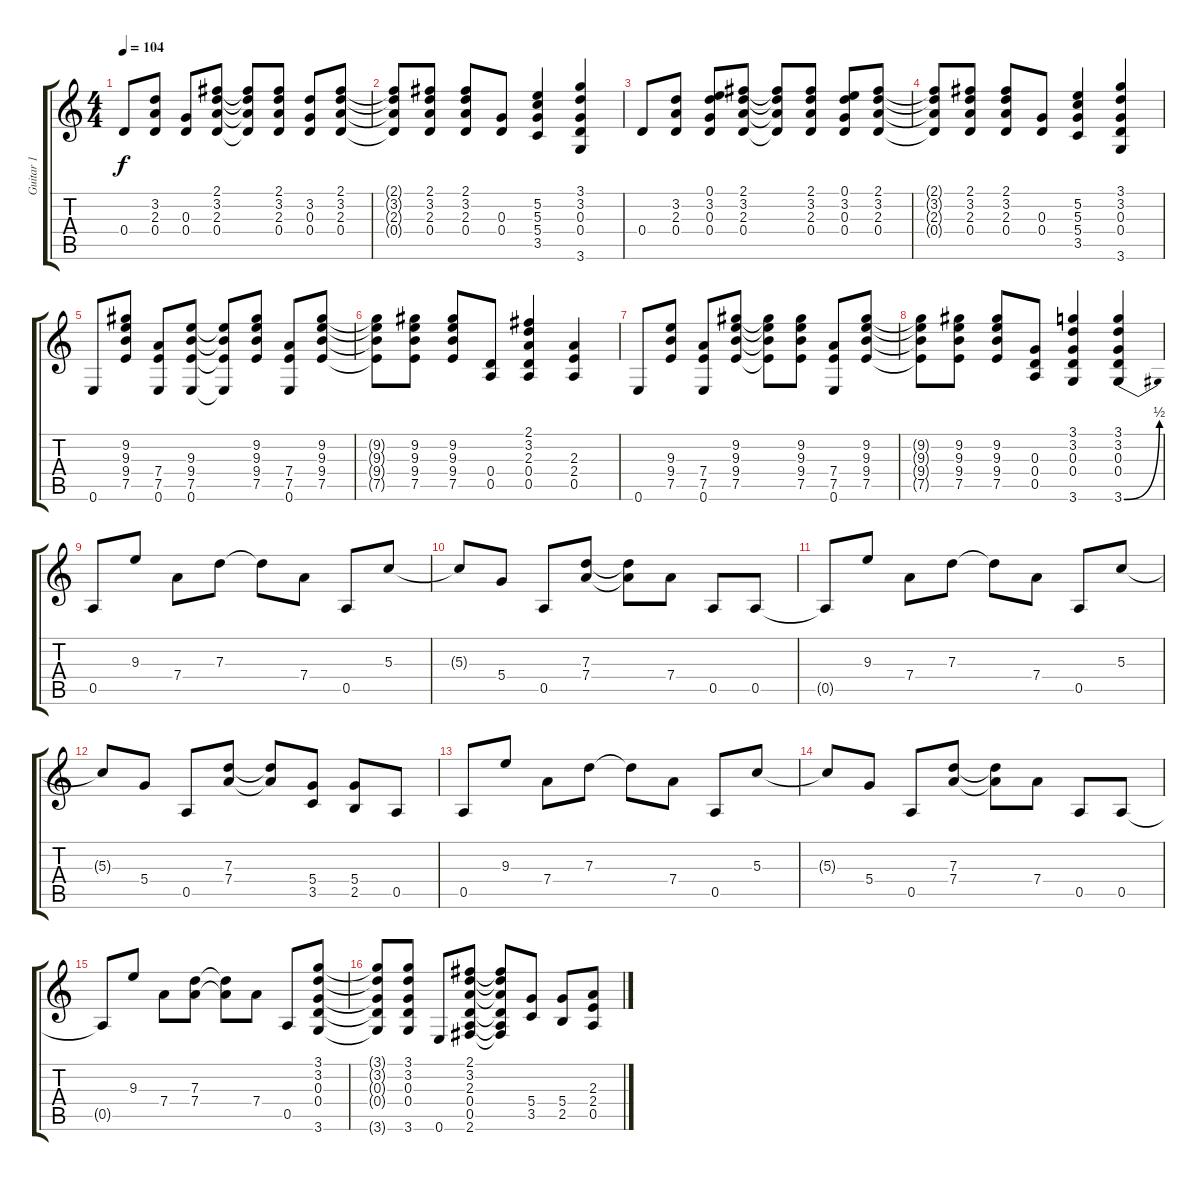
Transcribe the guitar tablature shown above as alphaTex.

\track ("Guitar 1" "Guitar 1") {instrument distortionguitar}
\staff {score tabs}
\tuning (E4 B3 G3 D3 A2 E2) {hide}
\ts (4 4)
\tempo 104
\clef g2
\ks c
0.4.8{dy f} (3.2 2.3 0.4).8 (0.3 0.4).8 (2.1 3.2 2.3 0.4).8 (2.1{t} 3.2{t} 2.3{t} 0.4{t}).8 (2.1 3.2 2.3 0.4).8 (3.2 0.3 0.4).8 (2.1 3.2 2.3 0.4).8 |
(2.1{t} 3.2{t} 2.3{t} 0.4{t}).8 (2.1 3.2 2.3 0.4).8 (2.1 3.2 2.3 0.4).8 (0.3 0.4).8 (5.2 5.3 5.4 3.5).4 (3.1 3.2 0.3 0.4 3.6).4 |
0.4.8 (3.2 2.3 0.4).8 (0.1 3.2 0.3 0.4).8 (2.1 3.2 2.3 0.4).8 (2.1{t} 3.2{t} 2.3{t} 0.4{t}).8 (2.1 3.2 2.3 0.4).8 (0.1 3.2 0.3 0.4).8 (2.1 3.2 2.3 0.4).8 |
(2.1{t} 3.2{t} 2.3{t} 0.4{t}).8 (2.1 3.2 2.3 0.4).8 (2.1 3.2 2.3 0.4).8 (0.3 0.4).8 (5.2 5.3 5.4 3.5).4 (3.1 3.2 0.3 0.4 3.6).4 |
0.6.8 (9.2 9.3 9.4 7.5).8 (7.4 7.5 0.6).8 (9.3 9.4 7.5 0.6).8 (9.3{t} 9.4{t} 7.5{t} 0.6{t}).8 (9.2 9.3 9.4 7.5).8 (7.4 7.5 0.6).8 (9.2 9.3 9.4 7.5).8 |
(9.2{t} 9.3{t} 9.4{t} 7.5{t}).8 (9.2 9.3 9.4 7.5).8 (9.2 9.3 9.4 7.5).8 (0.4 0.5).8 (2.1 3.2 2.3 0.4 0.5).4 (2.3 2.4 0.5).4 |
0.6.8 (9.3 9.4 7.5).8 (7.4 7.5 0.6).8 (9.2 9.3 9.4 7.5).8 (9.2{t} 9.3{t} 9.4{t} 7.5{t}).8 (9.2 9.3 9.4 7.5).8 (7.4 7.5 0.6).8 (9.2 9.3 9.4 7.5).8 |
(9.2{t} 9.3{t} 9.4{t} 7.5{t}).8 (9.2 9.3 9.4 7.5).8 (9.2 9.3 9.4 7.5).8 (0.3 0.4 0.5).8 (3.1 3.2 0.3 0.4 3.6).4 (3.1 3.2 0.3 0.4 3.6{be (bend 0 0 60 2)}).4 |
0.5.8 9.3.8 7.4.8 7.3.8 7.3{t}.8 7.4.8 0.5.8 5.3.8 |
5.3{t}.8 5.4.8 0.5.8 (7.3 7.4).8 (7.3{t} 7.4{t}).8 7.4.8 0.5.8 0.5.8 |
0.5{t}.8 9.3.8 7.4.8 7.3.8 7.3{t}.8 7.4.8 0.5.8 5.3.8 |
5.3{t}.8 5.4.8 0.5.8 (7.3 7.4).8 (7.3{t} 7.4{t}).8 (5.4 3.5).8 (5.4 2.5).8 0.5.8 |
0.5.8 9.3.8 7.4.8 7.3.8 7.3{t}.8 7.4.8 0.5.8 5.3.8 |
5.3{t}.8 5.4.8 0.5.8 (7.3 7.4).8 (7.3{t} 7.4{t}).8 7.4.8 0.5.8 0.5.8 |
0.5{t}.8 9.3.8 7.4.8 (7.3 7.4).8 (7.3{t} 7.4{t}).8 7.4.8 0.5.8 (3.1 3.2 0.3 0.4 3.6).8 |
(3.1{t} 3.2{t} 0.3{t} 0.4{t} 3.6{t}).8 (3.1 3.2 0.3 0.4 3.6).8 0.6.8 (2.1 3.2 2.3 0.4 0.5 2.6).8 (2.1{t} 3.2{t} 2.3{t} 0.4{t} 0.5{t} 2.6{t}).8 (5.4 3.5).8 (5.4 2.5).8 (2.3 2.4 0.5).8
